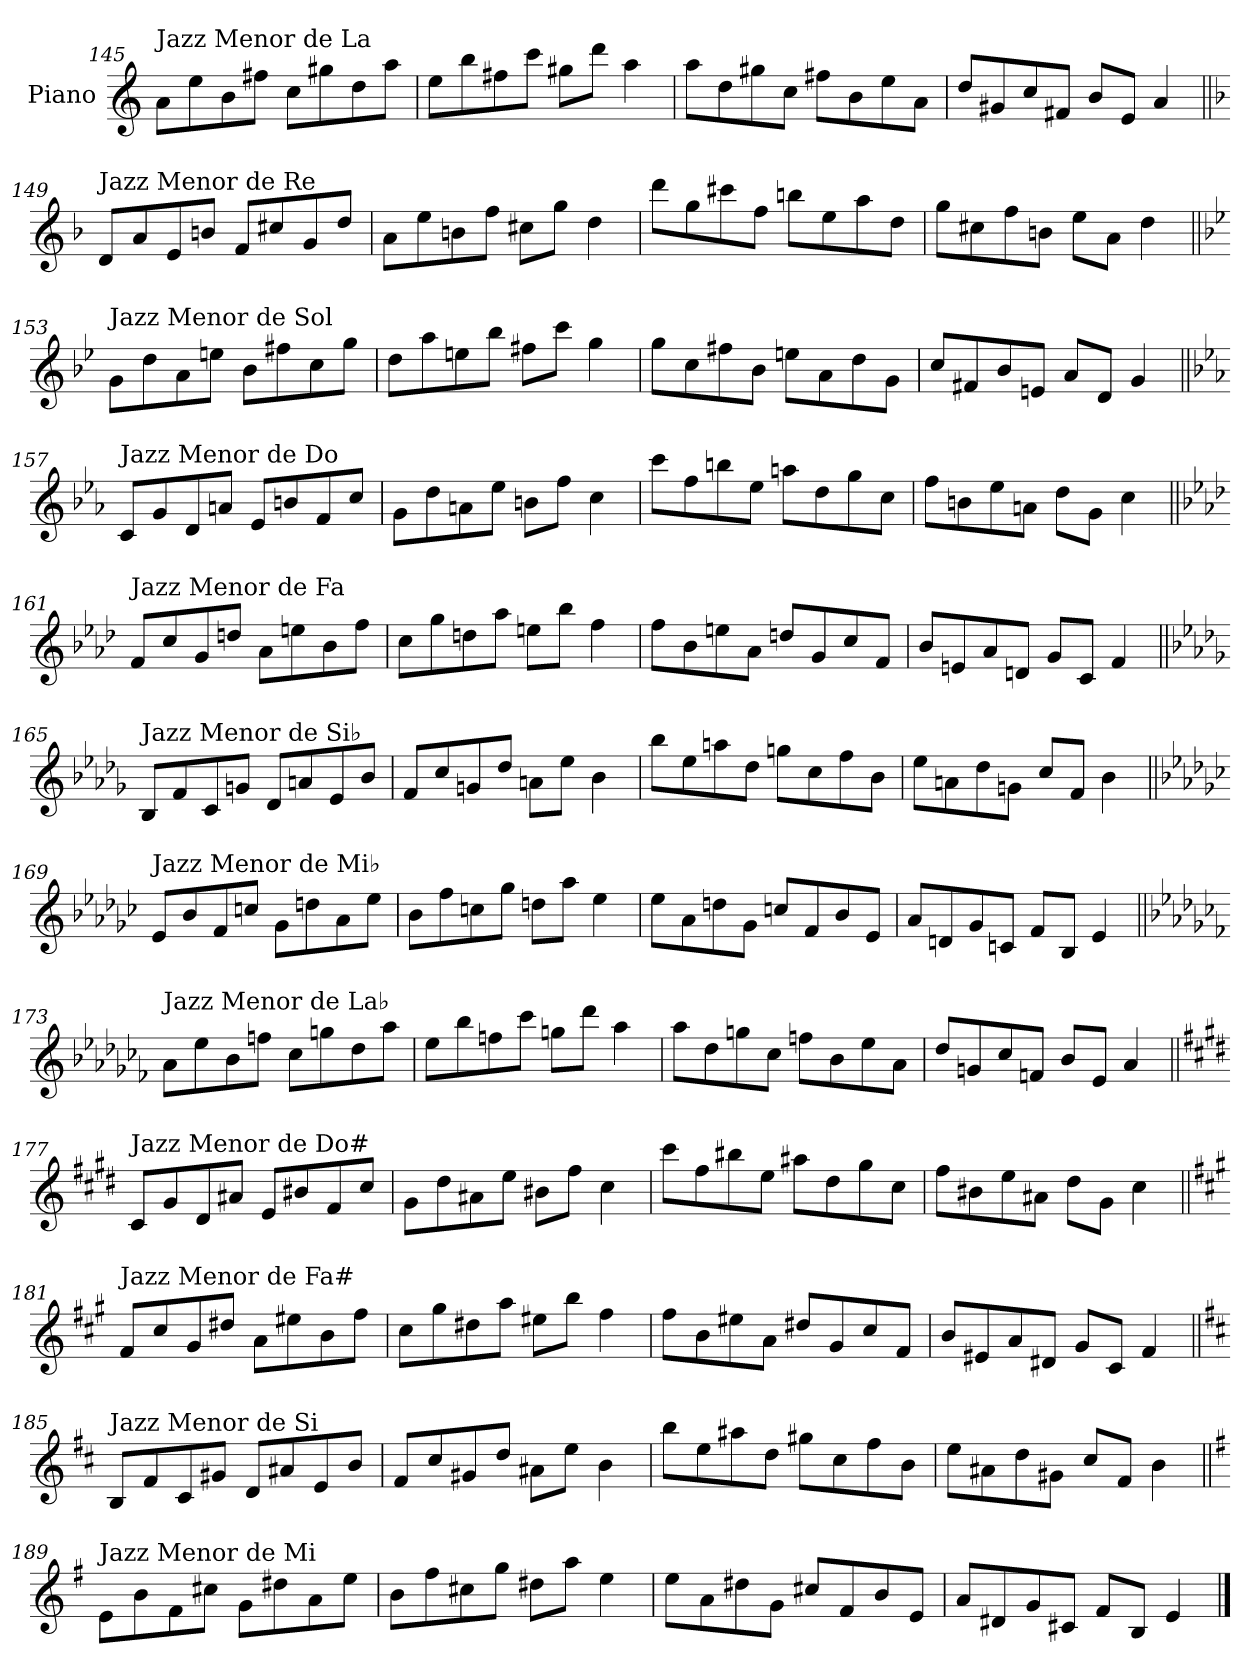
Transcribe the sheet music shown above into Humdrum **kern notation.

**kern
*part1
*staff1
*I"Piano
*I'Pno.
!!LO:PB:g=z
*clefG2
*k[]
=145
!LO:TX:a:t=Jazz Menor de La
8a\L
8ee\
8b\
8ff#X\J
8cc\L
8gg#X\
8dd\
8aa\J
=146
8ee\L
8bb\
8ff#X\
8ccc\J
8gg#X\L
8ddd\J
4aa\
=147
8aa\L
8dd\
8gg#X\
8cc\J
8ff#X\L
8b\
8ee\
8a\J
=148
8dd/L
8g#X/
8cc/
8f#X/J
8b/L
8e/J
4a/
!!LO:LB:g=z
=149||
*k[b-]
!LO:TX:a:t=Jazz Menor de Re
8d/L
8a/
8e/
8bn/J
8f/L
8cc#X/
8g/
8dd/J
=150
8a\L
8ee\
8bn\
8ff\J
8cc#X\L
8gg\J
4dd\
=151
8ddd\L
8gg\
8ccc#X\
8ff\J
8bbn\L
8ee\
8aa\
8dd\J
=152
8gg\L
8cc#X\
8ff\
8bn\J
8ee\L
8a\J
4dd\
!!LO:LB:g=z
=153||
*k[b-e-]
!LO:TX:a:t=Jazz Menor de Sol
8g\L
8dd\
8a\
8een\J
8b-\L
8ff#X\
8cc\
8gg\J
=154
8dd\L
8aa\
8een\
8bb-\J
8ff#X\L
8ccc\J
4gg\
=155
8gg\L
8cc\
8ff#X\
8b-\J
8een\L
8a\
8dd\
8g\J
=156
8cc/L
8f#X/
8b-/
8en/J
8a/L
8d/J
4g/
!!LO:LB:g=z
=157||
*k[b-e-a-]
!LO:TX:a:t=Jazz Menor de Do
8c/L
8g/
8d/
8an/J
8e-/L
8bn/
8f/
8cc/J
=158
8g\L
8dd\
8an\
8ee-\J
8bn\L
8ff\J
4cc\
=159
8ccc\L
8ff\
8bbn\
8ee-\J
8aan\L
8dd\
8gg\
8cc\J
=160
8ff\L
8bn\
8ee-\
8an\J
8dd\L
8g\J
4cc\
!!LO:LB:g=z
=161||
*k[b-e-a-d-]
!LO:TX:a:t=Jazz Menor de Fa
8f/L
8cc/
8g/
8ddn/J
8a-\L
8een\
8b-\
8ff\J
=162
8cc\L
8gg\
8ddn\
8aa-\J
8een\L
8bb-\J
4ff\
=163
8ff\L
8b-\
8een\
8a-\J
8ddn/L
8g/
8cc/
8f/J
=164
8b-/L
8en/
8a-/
8dn/J
8g/L
8c/J
4f/
!!LO:LB:g=z
=165||
*k[b-e-a-d-g-]
!LO:TX:a:t=Jazz Menor de Si♭
8B-/L
8f/
8c/
8gn/J
8d-/L
8an/
8e-/
8b-/J
=166
8f/L
8cc/
8gn/
8dd-/J
8an\L
8ee-\J
4b-\
=167
8bb-\L
8ee-\
8aan\
8dd-\J
8ggn\L
8cc\
8ff\
8b-\J
=168
8ee-\L
8an\
8dd-\
8gn\J
8cc/L
8f/J
4b-\
!!LO:LB:g=z
=169||
*k[b-e-a-d-g-c-]
!LO:TX:a:t=Jazz Menor de Mi♭
8e-/L
8b-/
8f/
8ccn/J
8g-\L
8ddn\
8a-\
8ee-\J
=170
8b-\L
8ff\
8ccn\
8gg-\J
8ddn\L
8aa-\J
4ee-\
=171
8ee-\L
8a-\
8ddn\
8g-\J
8ccn/L
8f/
8b-/
8e-/J
=172
8a-/L
8dn/
8g-/
8cn/J
8f/L
8B-/J
4e-/
!!LO:LB:g=z
=173||
*k[b-e-a-d-g-c-f-]
!LO:TX:a:t=Jazz Menor de La♭
8a-\L
8ee-\
8b-\
8ffn\J
8cc-\L
8ggn\
8dd-\
8aa-\J
=174
8ee-\L
8bb-\
8ffn\
8ccc-\J
8ggn\L
8ddd-\J
4aa-\
=175
8aa-\L
8dd-\
8ggn\
8cc-\J
8ffn\L
8b-\
8ee-\
8a-\J
=176
8dd-/L
8gn/
8cc-/
8fn/J
8b-/L
8e-/J
4a-/
!!LO:LB:g=z
=177||
*k[f#c#g#d#]
!LO:TX:a:t=Jazz Menor de Do#
8c#/L
8g#/
8d#/
8a#X/J
8e/L
8b#X/
8f#/
8cc#/J
=178
8g#\L
8dd#\
8a#X\
8ee\J
8b#X\L
8ff#\J
4cc#\
=179
8ccc#\L
8ff#\
8bb#X\
8ee\J
8aa#X\L
8dd#\
8gg#\
8cc#\J
=180
8ff#\L
8b#X\
8ee\
8a#X\J
8dd#\L
8g#\J
4cc#\
!!LO:LB:g=z
=181||
*k[f#c#g#]
!LO:TX:a:t=Jazz Menor de Fa#
8f#/L
8cc#/
8g#/
8dd#X/J
8a\L
8ee#X\
8b\
8ff#\J
=182
8cc#\L
8gg#\
8dd#X\
8aa\J
8ee#X\L
8bb\J
4ff#\
=183
8ff#\L
8b\
8ee#X\
8a\J
8dd#X/L
8g#/
8cc#/
8f#/J
=184
8b/L
8e#X/
8a/
8d#X/J
8g#/L
8c#/J
4f#/
!!LO:LB:g=z
=185||
*k[f#c#]
!LO:TX:a:t=Jazz Menor de Si
8B/L
8f#/
8c#/
8g#X/J
8d/L
8a#X/
8e/
8b/J
=186
8f#/L
8cc#/
8g#X/
8dd/J
8a#X\L
8ee\J
4b\
=187
8bb\L
8ee\
8aa#X\
8dd\J
8gg#X\L
8cc#\
8ff#\
8b\J
=188
8ee\L
8a#X\
8dd\
8g#X\J
8cc#/L
8f#/J
4b\
!!LO:LB:g=z
=189||
*k[f#]
!LO:TX:a:t=Jazz Menor de Mi
8e\L
8b\
8f#\
8cc#X\J
8g\L
8dd#X\
8a\
8ee\J
=190
8b\L
8ff#\
8cc#X\
8gg\J
8dd#X\L
8aa\J
4ee\
=191
8ee\L
8a\
8dd#X\
8g\J
8cc#X/L
8f#/
8b/
8e/J
=192
8a/L
8d#X/
8g/
8c#X/J
8f#/L
8B/J
4e/
==
*-
